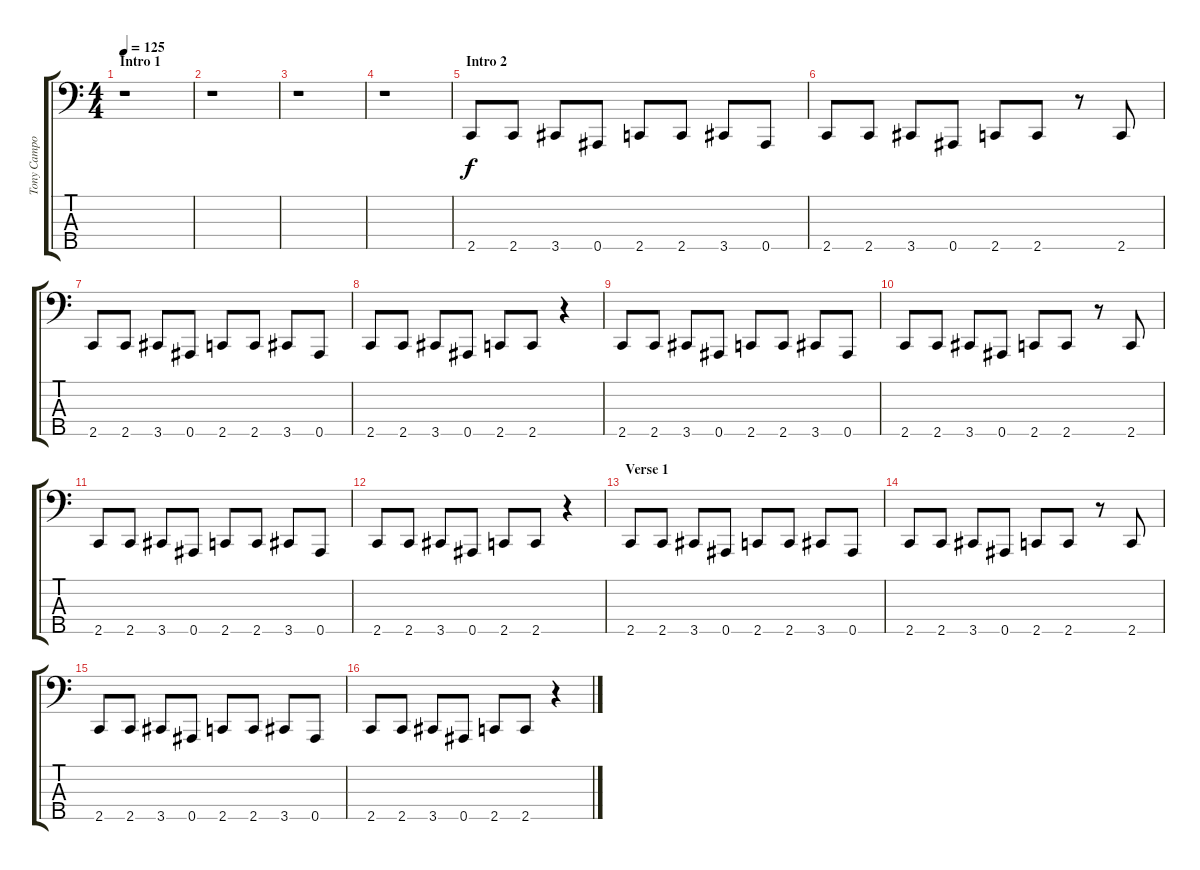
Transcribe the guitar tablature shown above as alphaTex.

\track ("Tony Campos - Bass" "Tony Campo") {instrument electricbasspick}
\staff {score tabs}
\tuning (Gb2 Db2 Ab1 Eb1 Bb0) {hide}
\ts (4 4)
\section ("" "Intro 1")
\tempo 125
\clef f4
\ks c
r.1{dy f instrument electricbasspick} |
r.1 |
r.1 |
r.1 |
\section ("" "Intro 2")
2.5.8 2.5.8 3.5.8 0.5.8 2.5.8 2.5.8 3.5.8 0.5.8 |
2.5.8 2.5.8 3.5.8 0.5.8 2.5.8 2.5.8 r.8 2.5.8 |
2.5.8 2.5.8 3.5.8 0.5.8 2.5.8 2.5.8 3.5.8 0.5.8 |
2.5.8 2.5.8 3.5.8 0.5.8 2.5.8 2.5.8 r.4 |
2.5.8 2.5.8 3.5.8 0.5.8 2.5.8 2.5.8 3.5.8 0.5.8 |
2.5.8 2.5.8 3.5.8 0.5.8 2.5.8 2.5.8 r.8 2.5.8 |
2.5.8 2.5.8 3.5.8 0.5.8 2.5.8 2.5.8 3.5.8 0.5.8 |
2.5.8 2.5.8 3.5.8 0.5.8 2.5.8 2.5.8 r.4 |
\section ("" "Verse 1")
2.5.8 2.5.8 3.5.8 0.5.8 2.5.8 2.5.8 3.5.8 0.5.8 |
2.5.8 2.5.8 3.5.8 0.5.8 2.5.8 2.5.8 r.8 2.5.8 |
2.5.8 2.5.8 3.5.8 0.5.8 2.5.8 2.5.8 3.5.8 0.5.8 |
2.5.8 2.5.8 3.5.8 0.5.8 2.5.8 2.5.8 r.4
